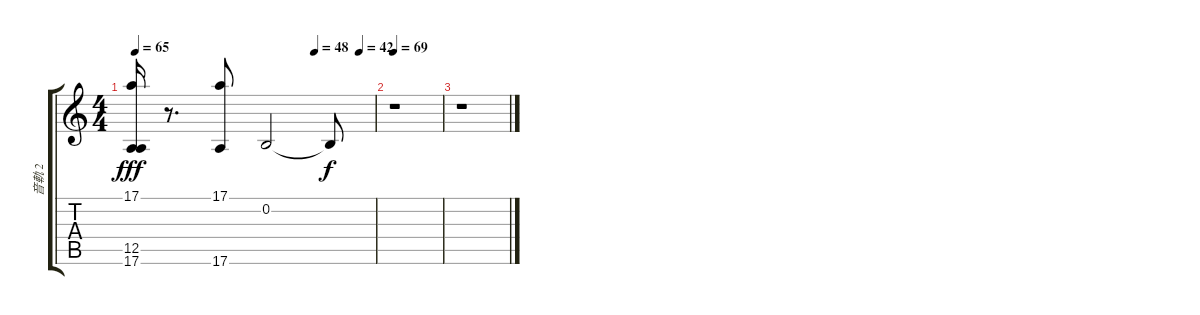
\track ("音軌 2" "音軌 2") {instrument stringensemble1}
\staff {score tabs}
\tuning (E4 B3 G3 D3 A2 E2) {hide}
\ts (4 4)
\tempo 65
\tempo (48 0.75)
\tempo (42 0.9375)
\clef g2
\ks c
(17.1 12.5 17.6).16{dy fff} r.8{d} (17.1 17.6).8 0.2.2 0.2{t}.8{dy f} |
\tempo 69
r.1 |
r.1
